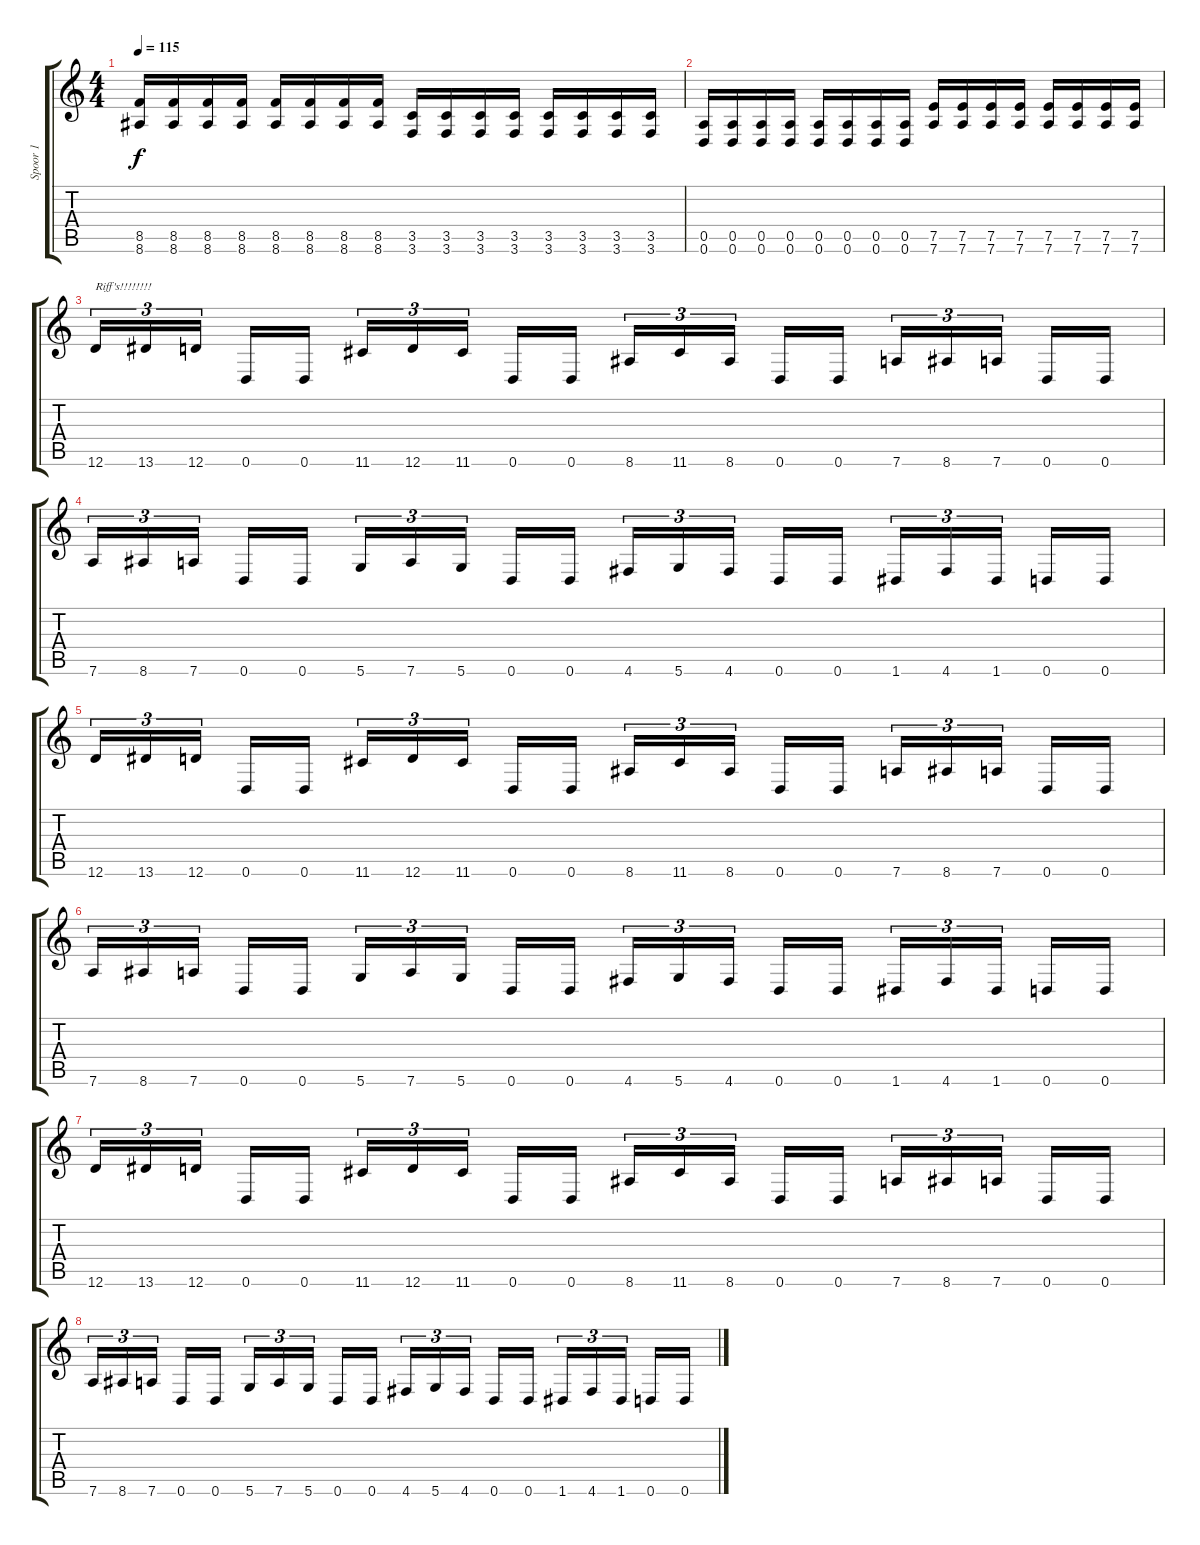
\track ("Spoor 1" "Spoor 1") {instrument distortionguitar}
\staff {score tabs}
\tuning (E4 B3 G3 D3 A2 D2) {hide}
\ts (4 4)
\tempo 115
\clef g2
\ks c
(8.5 8.6).16{dy f} (8.5 8.6).16 (8.5 8.6).16 (8.5 8.6).16 (8.5 8.6).16 (8.5 8.6).16 (8.5 8.6).16 (8.5 8.6).16 (3.5 3.6).16 (3.5 3.6).16 (3.5 3.6).16 (3.5 3.6).16 (3.5 3.6).16 (3.5 3.6).16 (3.5 3.6).16 (3.5 3.6).16 |
(0.5 0.6).16 (0.5 0.6).16 (0.5 0.6).16 (0.5 0.6).16 (0.5 0.6).16 (0.5 0.6).16 (0.5 0.6).16 (0.5 0.6).16 (7.5 7.6).16 (7.5 7.6).16 (7.5 7.6).16 (7.5 7.6).16 (7.5 7.6).16 (7.5 7.6).16 (7.5 7.6).16 (7.5 7.6).16 |
12.6.16{tu (3 2) txt "Riff's!!!!!!!!"} 13.6.16{tu (3 2)} 12.6.16{tu (3 2)} 0.6.16 0.6.16 11.6.16{tu (3 2)} 12.6.16{tu (3 2)} 11.6.16{tu (3 2)} 0.6.16 0.6.16 8.6.16{tu (3 2)} 11.6.16{tu (3 2)} 8.6.16{tu (3 2)} 0.6.16 0.6.16 7.6.16{tu (3 2)} 8.6.16{tu (3 2)} 7.6.16{tu (3 2)} 0.6.16 0.6.16 |
7.6.16{tu (3 2)} 8.6.16{tu (3 2)} 7.6.16{tu (3 2)} 0.6.16 0.6.16 5.6.16{tu (3 2)} 7.6.16{tu (3 2)} 5.6.16{tu (3 2)} 0.6.16 0.6.16 4.6.16{tu (3 2)} 5.6.16{tu (3 2)} 4.6.16{tu (3 2)} 0.6.16 0.6.16 1.6.16{tu (3 2)} 4.6.16{tu (3 2)} 1.6.16{tu (3 2)} 0.6.16 0.6.16 |
12.6.16{tu (3 2)} 13.6.16{tu (3 2)} 12.6.16{tu (3 2)} 0.6.16 0.6.16 11.6.16{tu (3 2)} 12.6.16{tu (3 2)} 11.6.16{tu (3 2)} 0.6.16 0.6.16 8.6.16{tu (3 2)} 11.6.16{tu (3 2)} 8.6.16{tu (3 2)} 0.6.16 0.6.16 7.6.16{tu (3 2)} 8.6.16{tu (3 2)} 7.6.16{tu (3 2)} 0.6.16 0.6.16 |
7.6.16{tu (3 2)} 8.6.16{tu (3 2)} 7.6.16{tu (3 2)} 0.6.16 0.6.16 5.6.16{tu (3 2)} 7.6.16{tu (3 2)} 5.6.16{tu (3 2)} 0.6.16 0.6.16 4.6.16{tu (3 2)} 5.6.16{tu (3 2)} 4.6.16{tu (3 2)} 0.6.16 0.6.16 1.6.16{tu (3 2)} 4.6.16{tu (3 2)} 1.6.16{tu (3 2)} 0.6.16 0.6.16 |
12.6.16{tu (3 2)} 13.6.16{tu (3 2)} 12.6.16{tu (3 2)} 0.6.16 0.6.16 11.6.16{tu (3 2)} 12.6.16{tu (3 2)} 11.6.16{tu (3 2)} 0.6.16 0.6.16 8.6.16{tu (3 2)} 11.6.16{tu (3 2)} 8.6.16{tu (3 2)} 0.6.16 0.6.16 7.6.16{tu (3 2)} 8.6.16{tu (3 2)} 7.6.16{tu (3 2)} 0.6.16 0.6.16 |
7.6.16{tu (3 2)} 8.6.16{tu (3 2)} 7.6.16{tu (3 2)} 0.6.16 0.6.16 5.6.16{tu (3 2)} 7.6.16{tu (3 2)} 5.6.16{tu (3 2)} 0.6.16 0.6.16 4.6.16{tu (3 2)} 5.6.16{tu (3 2)} 4.6.16{tu (3 2)} 0.6.16 0.6.16 1.6.16{tu (3 2)} 4.6.16{tu (3 2)} 1.6.16{tu (3 2)} 0.6.16 0.6.16
